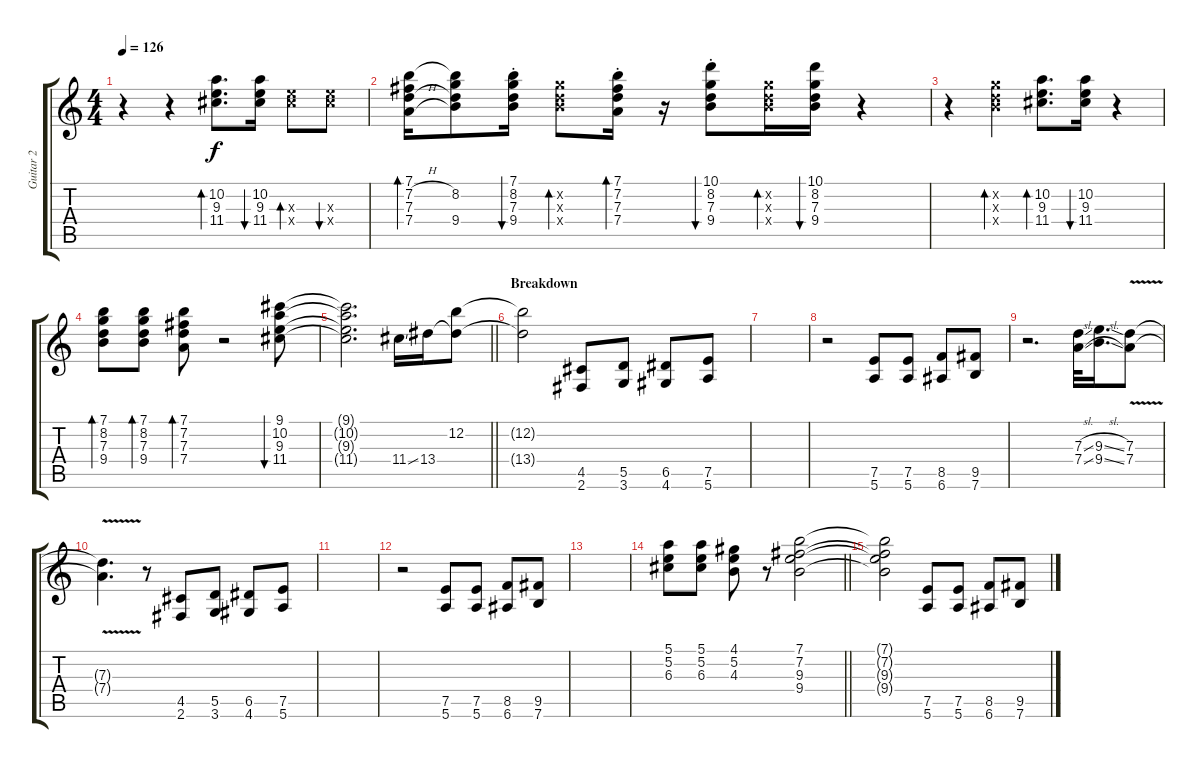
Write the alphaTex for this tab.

\track ("Guitar 2" "Guitar 2") {instrument electricguitarclean}
\staff {score tabs}
\tuning (E4 B3 G3 D3 A2 E2) {hide}
\ts (4 4)
\tempo 126
\clef g2
\ks c
r.4{dy f} r.4 (10.2 9.3 11.4).8{d bd 30} (10.2 9.3 11.4).16{bu 30} (9.3{x} 11.4{x}).8{bd 30} (9.3{x} 11.4{x}).8{bu 30} |
(7.1 7.2{h} 7.3 7.4{h}).16{bd 30} (7.1{t} 8.2 7.3{t} 9.4).8 (7.1{st} 8.2{st} 7.3{st} 9.4{st}).16{bu 30} (8.2{x} 7.3{x} 9.4{x}).8{bd 30} (7.1{st} 7.2 7.3 7.4).16{bd 30} r.16 (10.1{st} 8.2{st} 7.3{st} 9.4{st}).8{bu 30} (8.2{x} 7.3{x} 9.4{x}).16{bd 30} (10.1 8.2 7.3 9.4).16{bu 30} r.4 |
r.4 (8.2{x} 7.3{x} 9.4{x}).4{bd 30} (10.2 9.3 11.4).8{d bd 30} (10.2 9.3 11.4).16{bu 30} r.4 |
(7.1 8.2 7.3 9.4).8{bd 30} (7.1 8.2 7.3 9.4).8{bd 30} (7.1 7.2 7.3 7.4).8{bd 30} r.2 (9.1 10.2 9.3 11.4).8{bu 30} |
\barLineRight lightlight
(9.1{t} 10.2{t} 9.3{t} 11.4{t}).2{d} 11.4{ss}.16 13.4.16 (12.2 13.4{t}).8 |
\section ("" "Breakdown")
(12.2{t} 13.4{t}).2 (4.5 2.6).8 (5.5 3.6).8 (6.5 4.6).8 (7.5 5.6).8 |
|
r.2 (7.5 5.6).8 (7.5 5.6).8 (8.5 6.6).8 (9.5 7.6).8 |
r.2{d} (7.3{sl} 7.4{sl}).32 (9.3{sl} 9.4{sl}).16{d} (7.3{v} 7.4{v}).8 |
(7.3{t} 7.4{t}).4{d} r.8 (4.5 2.6).8 (5.5 3.6).8 (6.5 4.6).8 (7.5 5.6).8 |
|
r.2 (7.5 5.6).8 (7.5 5.6).8 (8.5 6.6).8 (9.5 7.6).8 |
|
\barLineRight lightlight
(5.1 5.2 6.3).8 (5.1 5.2 6.3).8 (4.1 5.2 4.3).8 r.8 (7.1 7.2 9.3 9.4).2 |
(7.1{t} 7.2{t} 9.3{t} 9.4{t}).2 (7.5 5.6).8 (7.5 5.6).8 (8.5 6.6).8 (9.5 7.6).8
